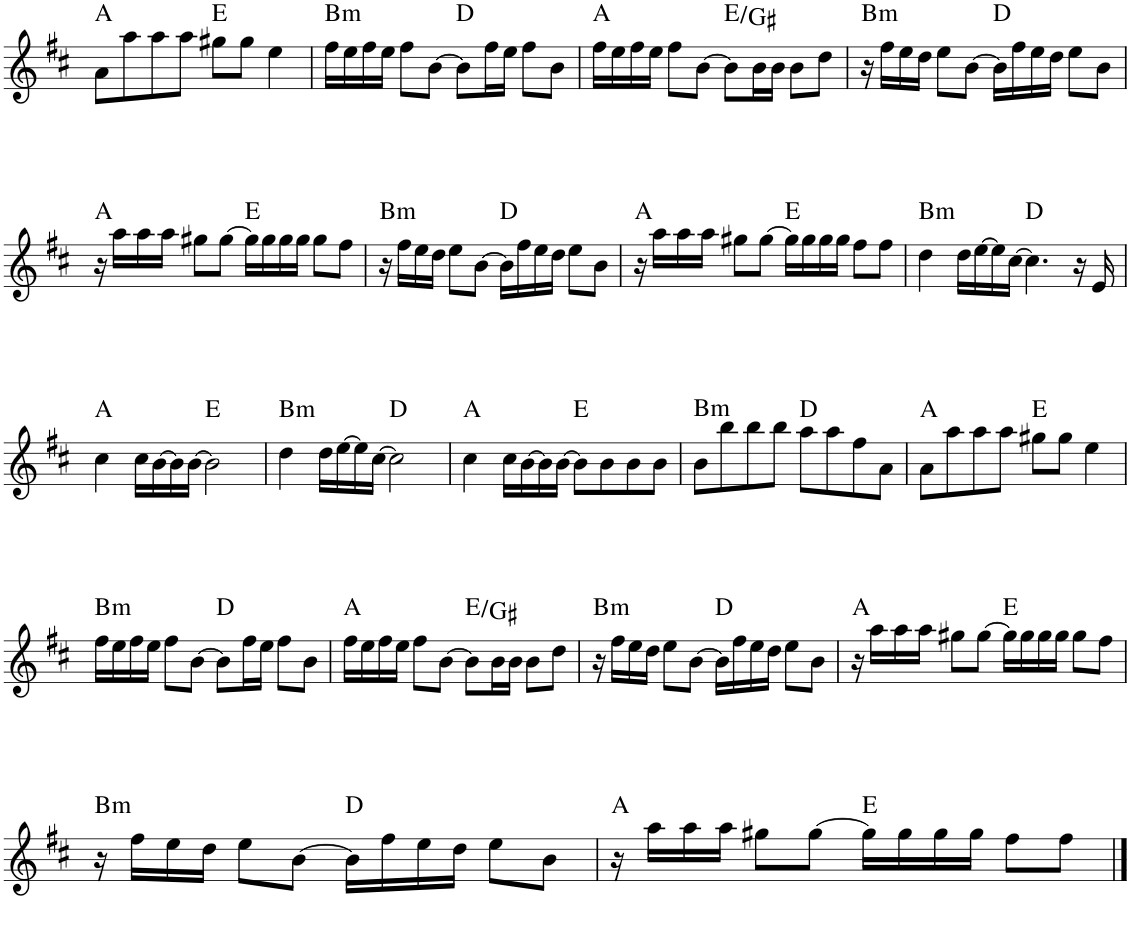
**kern	**harte
*part1	*part1
*staff1	*
*I"Piano	*
*I'Pno.	*
!!LO:PB:g=z
*clefG2	*
*k[f#c#]	*
*M4/4	*
=30	=30
8a\L	A:maj
8aa\	.
8aa\	.
8aa\J	.
8gg#X\L	E:maj
8gg#\J	.
4ee\	.
=31	=31
!	!LO:H:kt=m
16ff#\LL	B:min
16ee\	.
16ff#\	.
16ee\JJ	.
8ff#\L	.
[8b\J	.
8b\L]	D:maj
16ff#\L	.
16ee\JJ	.
8ff#\L	.
8b\J	.
=32	=32
16ff#\LL	A:maj
16ee\	.
16ff#\	.
16ee\JJ	.
8ff#\L	.
[8b\J	.
8b\L]	E:maj/3
16b\L	.
16b\JJ	.
8b\L	.
8dd\J	.
=33	=33
!	!LO:H:kt=m
16r	B:min
16ff#\LL	.
16ee\	.
16dd\JJ	.
8ee\L	.
[8b\J	.
16b\LL]	D:maj
16ff#\	.
16ee\	.
16dd\JJ	.
8ee\L	.
8b\J	.
!!LO:LB:g=z
=34	=34
16r	A:maj
16aa\LL	.
16aa\	.
16aa\JJ	.
8gg#X\L	.
[8gg#\J	.
16gg#\LL]	E:maj
16gg#\	.
16gg#\	.
16gg#\JJ	.
8gg#\L	.
8ff#\J	.
=35	=35
!	!LO:H:kt=m
16r	B:min
16ff#\LL	.
16ee\	.
16dd\JJ	.
8ee\L	.
[8b\J	.
16b\LL]	D:maj
16ff#\	.
16ee\	.
16dd\JJ	.
8ee\L	.
8b\J	.
=36	=36
16r	A:maj
16aa\LL	.
16aa\	.
16aa\JJ	.
8gg#X\L	.
[8gg#\J	.
16gg#\LL]	E:maj
16gg#\	.
16gg#\	.
16gg#\JJ	.
8ff#\L	.
8ff#\J	.
=37	=37
!	!LO:H:kt=m
4dd\	B:min
16dd\LL	.
[16ee\	.
16ee\]	.
[16cc#\JJ	.
4.cc#\]	D:maj
16r	.
16e/	.
!!LO:LB:g=z
=38	=38
4cc#\	A:maj
16cc#\LL	.
[16b\	.
16b\]	.
[16b\JJ	.
2b\]	E:maj
=39	=39
!	!LO:H:kt=m
4dd\	B:min
16dd\LL	.
[16ee\	.
16ee\]	.
[16cc#\JJ	.
2cc#\]	D:maj
=40	=40
4cc#\	A:maj
16cc#\LL	.
[16b\	.
16b\]	.
[16b\JJ	.
8b\L]	E:maj
8b\	.
8b\	.
8b\J	.
=41	=41
!	!LO:H:kt=m
8b\L	B:min
8bb\	.
8bb\	.
8bb\J	.
8aa\L	D:maj
8aa\	.
8ff#\	.
8a\J	.
=42	=42
8a\L	A:maj
8aa\	.
8aa\	.
8aa\J	.
8gg#X\L	E:maj
8gg#\J	.
4ee\	.
!!LO:LB:g=z
=43	=43
!	!LO:H:kt=m
16ff#\LL	B:min
16ee\	.
16ff#\	.
16ee\JJ	.
8ff#\L	.
[8b\J	.
8b\L]	D:maj
16ff#\L	.
16ee\JJ	.
8ff#\L	.
8b\J	.
=44	=44
16ff#\LL	A:maj
16ee\	.
16ff#\	.
16ee\JJ	.
8ff#\L	.
[8b\J	.
8b\L]	E:maj/3
16b\L	.
16b\JJ	.
8b\L	.
8dd\J	.
=45	=45
!	!LO:H:kt=m
16r	B:min
16ff#\LL	.
16ee\	.
16dd\JJ	.
8ee\L	.
[8b\J	.
16b\LL]	D:maj
16ff#\	.
16ee\	.
16dd\JJ	.
8ee\L	.
8b\J	.
=46	=46
16r	A:maj
16aa\LL	.
16aa\	.
16aa\JJ	.
8gg#X\L	.
[8gg#\J	.
16gg#\LL]	E:maj
16gg#\	.
16gg#\	.
16gg#\JJ	.
8gg#\L	.
8ff#\J	.
!!LO:LB:g=z
=47	=47
!	!LO:H:kt=m
16r	B:min
16ff#\LL	.
16ee\	.
16dd\JJ	.
8ee\L	.
[8b\J	.
16b\LL]	D:maj
16ff#\	.
16ee\	.
16dd\JJ	.
8ee\L	.
8b\J	.
=48	=48
16r	A:maj
16aa\LL	.
16aa\	.
16aa\JJ	.
8gg#X\L	.
[8gg#\J	.
16gg#\LL]	E:maj
16gg#\	.
16gg#\	.
16gg#\JJ	.
8ff#\L	.
8ff#\J	.
==	==
*-	*-
